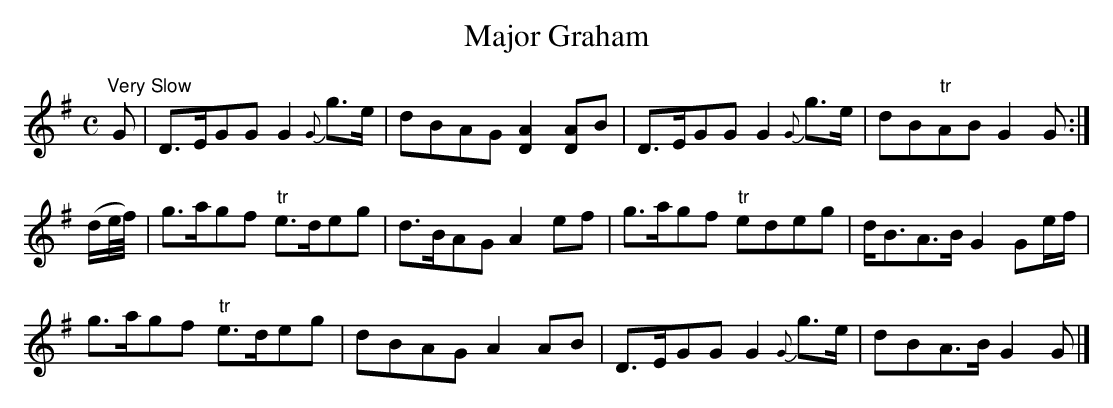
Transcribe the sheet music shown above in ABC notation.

X:1
T:Major Graham
M:C
K:G major
"Very Slow" G|\
D>EGG G2{G}g>e| dBAG [D2A2] [AD]B| D>EGG G2{G}g>e| dB"tr"AB G2G:|
(d/e//f//)|\
g>agf "tr"e>deg| d>BAG A2ef| g>agf "tr"edeg| d<BA>B G2Ge/f/|
g>agf "tr"e>deg| dBAG A2AB| D>EGG G2{G}g>e| dBA>B G2G|]
